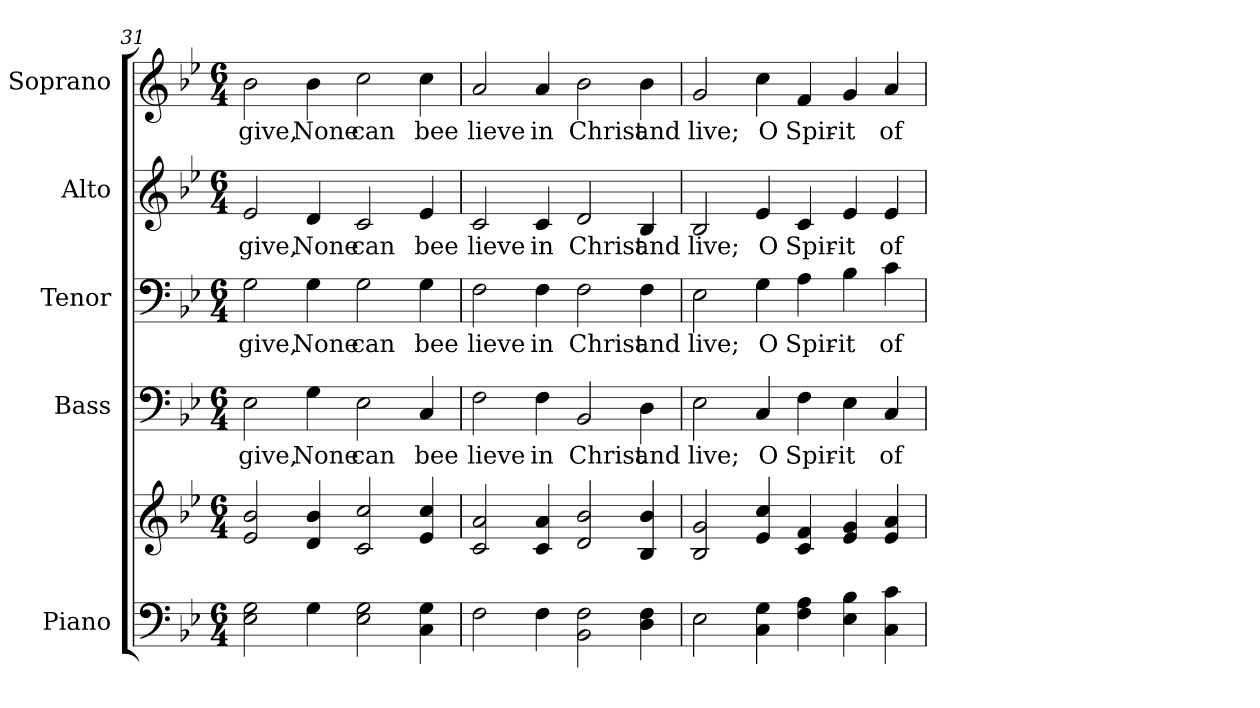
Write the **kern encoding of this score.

**kern	**kern	**kern	**text	**kern	**text	**kern	**text	**kern	**text
*part5	*part5	*part4	*part4	*part3	*part3	*part2	*part2	*part1	*part1
*staff6	*staff5	*staff4	*staff4	*staff3	*staff3	*staff2	*staff2	*staff1	*staff1
*I"Piano	*	*I"Bass	*	*I"Tenor	*	*I"Alto	*	*I"Soprano	*
*I'Pno.	*	*I'B.	*	*I'T.	*	*I'A.	*	*I'S.	*
*clefF4	*clefG2	*clefF4	*	*clefF4	*	*clefG2	*	*clefG2	*
*k[b-e-]	*k[b-e-]	*k[b-e-]	*	*k[b-e-]	*	*k[b-e-]	*	*k[b-e-]	*
*B-:	*B-:	*B-:	*	*B-:	*	*B-:	*	*B-:	*
*M6/4	*M6/4	*M6/4	*	*M6/4	*	*M6/4	*	*M6/4	*
=31	=31	=31	=31	=31	=31	=31	=31	=31	=31
!	!	!	!LO:LY:b:color=#000000	!	!	!	!	!	!
!	!	!	!	!	!LO:LY:b:color=#000000	!	!	!	!
!	!	!	!	!	!	!	!LO:LY:b:color=#000000	!	!
!	!	!	!	!	!	!	!	!	!LO:LY:b:color=#000000
2E-i\ 2Gi	2e-i/ 2b-i	2E-i\	give,	2Gi\	give,	2e-i/	give,	2b-i\	give,
!	!	!	!LO:LY:b:color=#000000	!	!	!	!	!	!
!	!	!	!	!	!LO:LY:b:color=#000000	!	!	!	!
!	!	!	!	!	!	!	!LO:LY:b:color=#000000	!	!
!	!	!	!	!	!	!	!	!	!LO:LY:b:color=#000000
4Gi\	4di/ 4b-i	4Gi\	None	4Gi\	None	4di/	None	4b-i\	None
!	!	!	!LO:LY:b:color=#000000	!	!	!	!	!	!
!	!	!	!	!	!LO:LY:b:color=#000000	!	!	!	!
!	!	!	!	!	!	!	!LO:LY:b:color=#000000	!	!
!	!	!	!	!	!	!	!	!	!LO:LY:b:color=#000000
2E-i\ 2Gi	2ci/ 2cci	2E-i\	can	2Gi\	can	2ci/	can	2cci\	can
!	!	!	!LO:LY:b:color=#000000	!	!	!	!	!	!
!	!	!	!	!	!LO:LY:b:color=#000000	!	!	!	!
!	!	!	!	!	!	!	!LO:LY:b:color=#000000	!	!
!	!	!	!	!	!	!	!	!	!LO:LY:b:color=#000000
4Ci\ 4Gi	4e-i/ 4cci	4Ci/	bee	4Gi\	bee	4e-i/	bee	4cci\	bee
!!LO:PB:g=z
=32	=32	=32	=32	=32	=32	=32	=32	=32	=32
!	!	!	!LO:LY:b:color=#000000	!	!	!	!	!	!
!	!	!	!	!	!LO:LY:b:color=#000000	!	!	!	!
!	!	!	!	!	!	!	!LO:LY:b:color=#000000	!	!
!	!	!	!	!	!	!	!	!	!LO:LY:b:color=#000000
2Fi\	2ci/ 2ai	2Fi\	lieve	2Fi\	lieve	2ci/	lieve	2ai/	lieve
!	!	!	!LO:LY:b:color=#000000	!	!	!	!	!	!
!	!	!	!	!	!LO:LY:b:color=#000000	!	!	!	!
!	!	!	!	!	!	!	!LO:LY:b:color=#000000	!	!
!	!	!	!	!	!	!	!	!	!LO:LY:b:color=#000000
4Fi\	4ci/ 4ai	4Fi\	in	4Fi\	in	4ci/	in	4ai/	in
!	!	!	!LO:LY:b:color=#000000	!	!	!	!	!	!
!	!	!	!	!	!LO:LY:b:color=#000000	!	!	!	!
!	!	!	!	!	!	!	!LO:LY:b:color=#000000	!	!
!	!	!	!	!	!	!	!	!	!LO:LY:b:color=#000000
2BB-i\ 2Fi	2di/ 2b-i	2BB-i/	Christ	2Fi\	Christ	2di/	Christ	2b-i\	Christ
!	!	!	!LO:LY:b:color=#000000	!	!	!	!	!	!
!	!	!	!	!	!LO:LY:b:color=#000000	!	!	!	!
!	!	!	!	!	!	!	!LO:LY:b:color=#000000	!	!
!	!	!	!	!	!	!	!	!	!LO:LY:b:color=#000000
4Di\ 4Fi	4B-i/ 4b-i	4Di\	and	4Fi\	and	4B-i/	and	4b-i\	and
=33	=33	=33	=33	=33	=33	=33	=33	=33	=33
!	!	!	!LO:LY:b:color=#000000	!	!	!	!	!	!
!	!	!	!	!	!LO:LY:b:color=#000000	!	!	!	!
!	!	!	!	!	!	!	!LO:LY:b:color=#000000	!	!
!	!	!	!	!	!	!	!	!	!LO:LY:b:color=#000000
2E-i\	2B-i/ 2gi	2E-i\	live;	2E-i\	live;	2B-i/	live;	2gi/	live;
!	!	!	!LO:LY:b:color=#000000	!	!	!	!	!	!
!	!	!	!	!	!LO:LY:b:color=#000000	!	!	!	!
!	!	!	!	!	!	!	!LO:LY:b:color=#000000	!	!
!	!	!	!	!	!	!	!	!	!LO:LY:b:color=#000000
4Ci\ 4Gi	4e-i/ 4cci	4Ci/	O	4Gi\	O	4e-i/	O	4cci\	O
!	!	!	!LO:LY:b:color=#000000	!	!	!	!	!	!
!	!	!	!	!	!LO:LY:b:color=#000000	!	!	!	!
!	!	!	!	!	!	!	!LO:LY:b:color=#000000	!	!
!	!	!	!	!	!	!	!	!	!LO:LY:b:color=#000000
4Fi\ 4Ai	4ci/ 4fi	4Fi\	Spir-	4Ai\	Spir-	4ci/	Spir-	4fi/	Spir-
!	!	!	!LO:LY:b:color=#000000	!	!	!	!	!	!
!	!	!	!	!	!LO:LY:b:color=#000000	!	!	!	!
!	!	!	!	!	!	!	!LO:LY:b:color=#000000	!	!
!	!	!	!	!	!	!	!	!	!LO:LY:b:color=#000000
4E-i\ 4B-i	4e-i/ 4gi	4E-i\	-it	4B-i\	-it	4e-i/	-it	4gi/	-it
!	!	!	!LO:LY:b:color=#000000	!	!	!	!	!	!
!	!	!	!	!	!LO:LY:b:color=#000000	!	!	!	!
!	!	!	!	!	!	!	!LO:LY:b:color=#000000	!	!
!	!	!	!	!	!	!	!	!	!LO:LY:b:color=#000000
4Ci\ 4ci	4e-i/ 4ai	4Ci/	of	4ci\	of	4e-i/	of	4ai/	of
=	=	=	=	=	=	=	=	=	=
*-	*-	*-	*-	*-	*-	*-	*-	*-	*-
